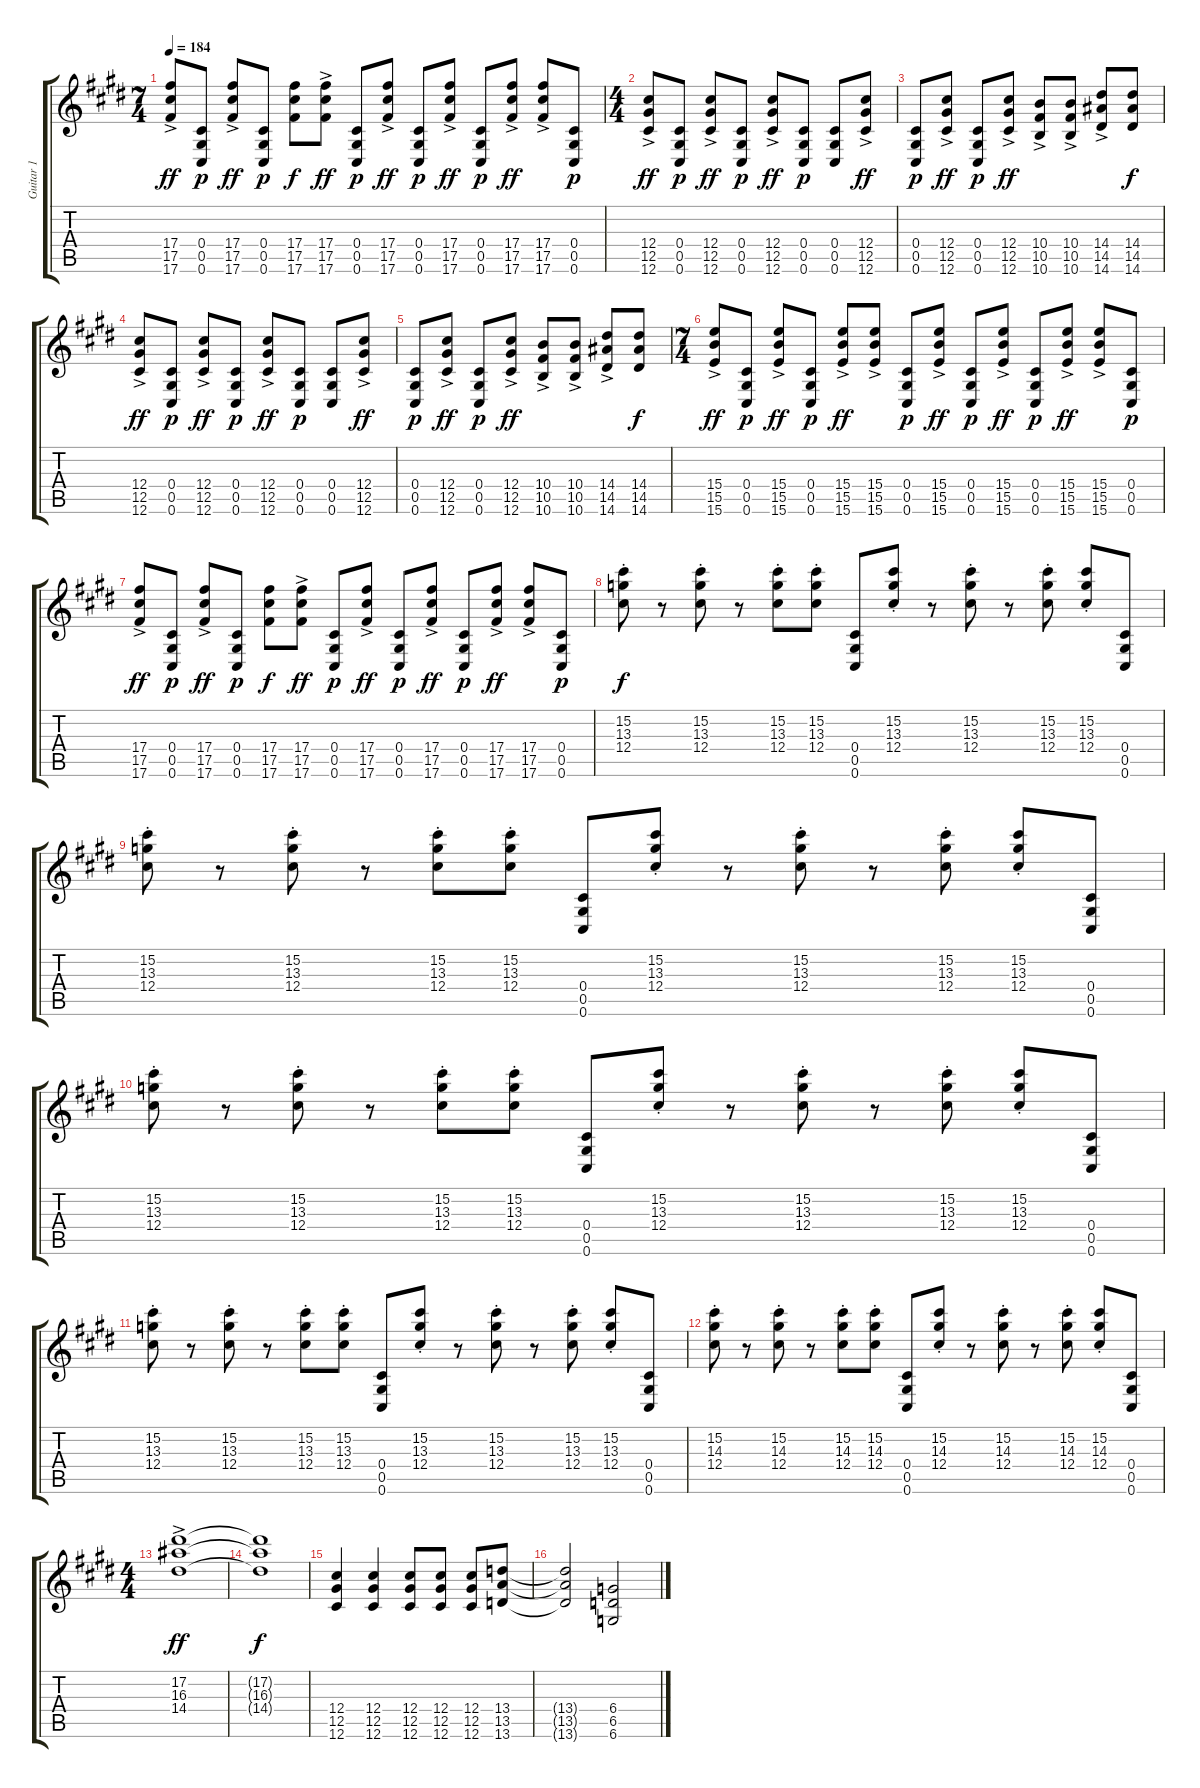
\track ("Guitar 1" "Guitar 1") {instrument distortionguitar}
\staff {score tabs}
\tuning (Eb4 Bb3 Gb3 Db3 Ab2 Db2) {hide}
\ts (7 4)
\tempo 184
\clef g2
\ks c#minor
(17.4 17.5 17.6{ac}).8{dy ff} (0.4 0.5 0.6).8{dy p} (17.4 17.5 17.6{ac}).8{dy ff} (0.4 0.5 0.6).8{dy p} (17.4 17.5 17.6).8{dy f} (17.4 17.5 17.6{ac}).8{dy ff} (0.4 0.5 0.6).8{dy p} (17.4 17.5 17.6{ac}).8{dy ff} (0.4 0.5 0.6).8{dy p} (17.4 17.5 17.6{ac}).8{dy ff} (0.4 0.5 0.6).8{dy p} (17.4 17.5 17.6{ac}).8{dy ff} (17.4 17.5 17.6{ac}).8 (0.4 0.5 0.6).8{dy p} |
\ts (4 4)
(12.4 12.5 12.6{ac}).8{dy ff} (0.4 0.5 0.6).8{dy p} (12.4 12.5 12.6{ac}).8{dy ff} (0.4 0.5 0.6).8{dy p} (12.4 12.5 12.6{ac}).8{dy ff} (0.4 0.5 0.6).8{dy p} (0.4 0.5 0.6).8 (12.4 12.5 12.6{ac}).8{dy ff} |
(0.4 0.5 0.6).8{dy p} (12.4 12.5 12.6{ac}).8{dy ff} (0.4 0.5 0.6).8{dy p} (12.4 12.5 12.6{ac}).8{dy ff} (10.4 10.5 10.6{ac}).8 (10.4 10.5 10.6{ac}).8 (14.4 14.5 14.6{ac}).8 (14.4 14.5 14.6).8{dy f} |
(12.4 12.5 12.6{ac}).8{dy ff} (0.4 0.5 0.6).8{dy p} (12.4 12.5 12.6{ac}).8{dy ff} (0.4 0.5 0.6).8{dy p} (12.4 12.5 12.6{ac}).8{dy ff} (0.4 0.5 0.6).8{dy p} (0.4 0.5 0.6).8 (12.4 12.5 12.6{ac}).8{dy ff} |
(0.4 0.5 0.6).8{dy p} (12.4 12.5 12.6{ac}).8{dy ff} (0.4 0.5 0.6).8{dy p} (12.4 12.5 12.6{ac}).8{dy ff} (10.4 10.5 10.6{ac}).8 (10.4 10.5 10.6{ac}).8 (14.4 14.5 14.6{ac}).8 (14.4 14.5 14.6).8{dy f} |
\ts (7 4)
(15.4 15.5 15.6{ac}).8{dy ff} (0.4 0.5 0.6).8{dy p} (15.4 15.5 15.6{ac}).8{dy ff} (0.4 0.5 0.6).8{dy p} (15.4 15.5 15.6{ac}).8{dy ff} (15.4 15.5 15.6{ac}).8 (0.4 0.5 0.6).8{dy p} (15.4 15.5 15.6{ac}).8{dy ff} (0.4 0.5 0.6).8{dy p} (15.4 15.5 15.6{ac}).8{dy ff} (0.4 0.5 0.6).8{dy p} (15.4 15.5 15.6{ac}).8{dy ff} (15.4 15.5 15.6{ac}).8 (0.4 0.5 0.6).8{dy p} |
(17.4 17.5 17.6{ac}).8{dy ff} (0.4 0.5 0.6).8{dy p} (17.4 17.5 17.6{ac}).8{dy ff} (0.4 0.5 0.6).8{dy p} (17.4 17.5 17.6).8{dy f} (17.4 17.5 17.6{ac}).8{dy ff} (0.4 0.5 0.6).8{dy p} (17.4 17.5 17.6{ac}).8{dy ff} (0.4 0.5 0.6).8{dy p} (17.4 17.5 17.6{ac}).8{dy ff} (0.4 0.5 0.6).8{dy p} (17.4 17.5 17.6{ac}).8{dy ff} (17.4 17.5 17.6{ac}).8 (0.4 0.5 0.6).8{dy p} |
(15.2 13.3 12.4{st}).8{dy f} r.8 (15.2 13.3 12.4{st}).8 r.8 (15.2 13.3 12.4{st}).8 (15.2 13.3 12.4{st}).8 (0.4 0.5 0.6).8 (15.2 13.3 12.4{st}).8 r.8 (15.2 13.3 12.4{st}).8 r.8 (15.2 13.3 12.4{st}).8 (15.2 13.3 12.4{st}).8 (0.4 0.5 0.6).8 |
(15.2 13.3 12.4{st}).8 r.8 (15.2 13.3 12.4{st}).8 r.8 (15.2 13.3 12.4{st}).8 (15.2 13.3 12.4{st}).8 (0.4 0.5 0.6).8 (15.2 13.3 12.4{st}).8 r.8 (15.2 13.3 12.4{st}).8 r.8 (15.2 13.3 12.4{st}).8 (15.2 13.3 12.4{st}).8 (0.4 0.5 0.6).8 |
(15.2 13.3 12.4{st}).8 r.8 (15.2 13.3 12.4{st}).8 r.8 (15.2 13.3 12.4{st}).8 (15.2 13.3 12.4{st}).8 (0.4 0.5 0.6).8 (15.2 13.3 12.4{st}).8 r.8 (15.2 13.3 12.4{st}).8 r.8 (15.2 13.3 12.4{st}).8 (15.2 13.3 12.4{st}).8 (0.4 0.5 0.6).8 |
(15.2 13.3 12.4{st}).8 r.8 (15.2 13.3 12.4{st}).8 r.8 (15.2 13.3 12.4{st}).8 (15.2 13.3 12.4{st}).8 (0.4 0.5 0.6).8 (15.2 13.3 12.4{st}).8 r.8 (15.2 13.3 12.4{st}).8 r.8 (15.2 13.3 12.4{st}).8 (15.2 13.3 12.4{st}).8 (0.4 0.5 0.6).8 |
(15.2 14.3 12.4{st}).8 r.8 (15.2 14.3 12.4{st}).8 r.8 (15.2 14.3 12.4{st}).8 (15.2 14.3 12.4{st}).8 (0.4 0.5 0.6).8 (15.2 14.3 12.4{st}).8 r.8 (15.2 14.3 12.4{st}).8 r.8 (15.2 14.3 12.4{st}).8 (15.2 14.3 12.4{st}).8 (0.4 0.5 0.6).8 |
\ts (4 4)
(17.2 16.3 14.4{ac}).1{dy ff} |
(17.2{t} 16.3{t} 14.4{t}).1{dy f} |
(12.4 12.5 12.6).4 (12.4 12.5 12.6).4 (12.4 12.5 12.6).8 (12.4 12.5 12.6).8 (12.4 12.5 12.6).8 (13.4 13.5 13.6).8 |
(13.4{t} 13.5{t} 13.6{t}).2 (6.4 6.5 6.6).2
